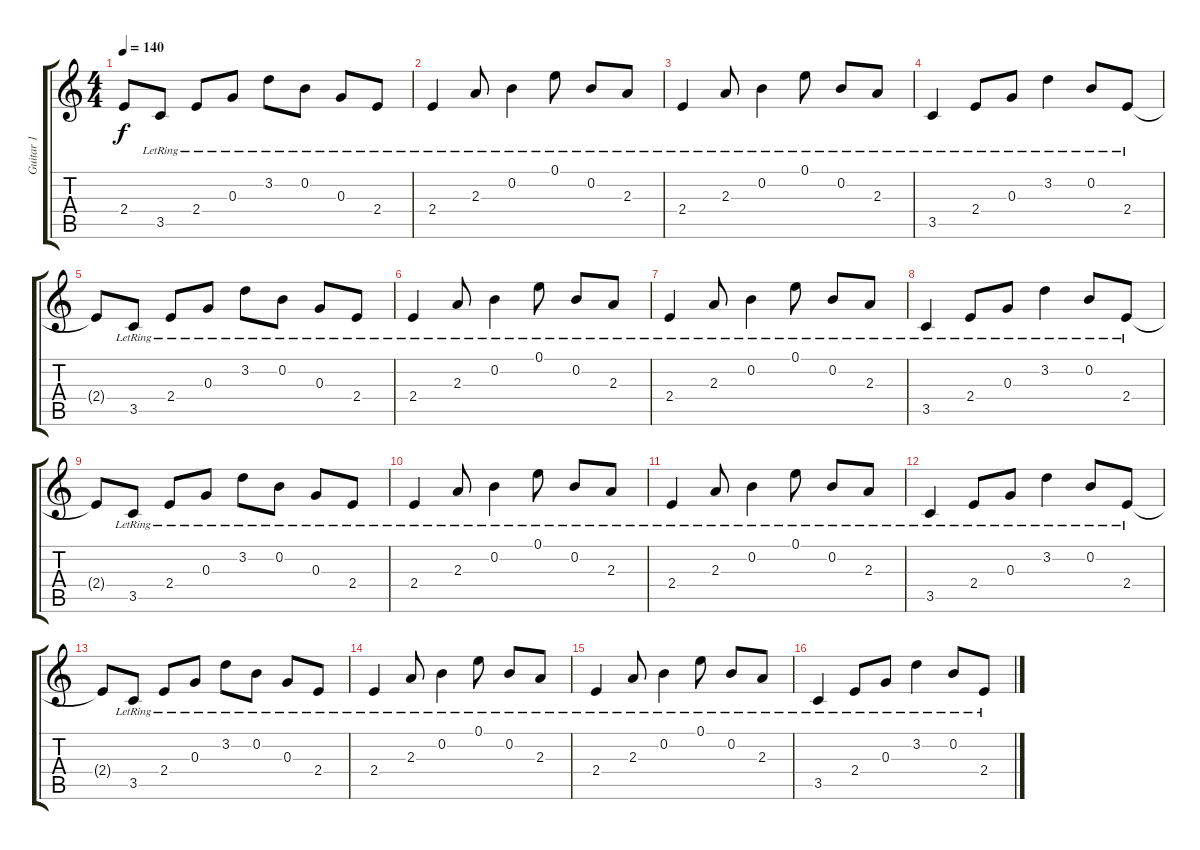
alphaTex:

\track ("Guitar 1" "Guitar 1") {instrument acousticguitarsteel}
\staff {score tabs}
\tuning (E4 B3 G3 D3 A2 E2) {hide}
\ts (4 4)
\tempo 140
\clef g2
\ks c
2.4{t}.8{dy f} 3.5{lr}.8 2.4{lr}.8 0.3{lr}.8 3.2{lr}.8 0.2{lr}.8 0.3{lr}.8 2.4{lr}.8 |
2.4{lr}.4 2.3{lr}.8 0.2{lr}.4 0.1{lr}.8 0.2{lr}.8 2.3{lr}.8 |
2.4{lr}.4 2.3{lr}.8 0.2{lr}.4 0.1{lr}.8 0.2{lr}.8 2.3{lr}.8 |
3.5{lr}.4 2.4{lr}.8 0.3{lr}.8 3.2{lr}.4 0.2{lr}.8 2.4{lr}.8 |
2.4{t}.8 3.5{lr}.8 2.4{lr}.8 0.3{lr}.8 3.2{lr}.8 0.2{lr}.8 0.3{lr}.8 2.4{lr}.8 |
2.4{lr}.4 2.3{lr}.8 0.2{lr}.4 0.1{lr}.8 0.2{lr}.8 2.3{lr}.8 |
2.4{lr}.4 2.3{lr}.8 0.2{lr}.4 0.1{lr}.8 0.2{lr}.8 2.3{lr}.8 |
3.5{lr}.4 2.4{lr}.8 0.3{lr}.8 3.2{lr}.4 0.2{lr}.8 2.4{lr}.8 |
2.4{t}.8 3.5{lr}.8 2.4{lr}.8 0.3{lr}.8 3.2{lr}.8 0.2{lr}.8 0.3{lr}.8 2.4{lr}.8 |
2.4{lr}.4 2.3{lr}.8 0.2{lr}.4 0.1{lr}.8 0.2{lr}.8 2.3{lr}.8 |
2.4{lr}.4 2.3{lr}.8 0.2{lr}.4 0.1{lr}.8 0.2{lr}.8 2.3{lr}.8 |
3.5{lr}.4 2.4{lr}.8 0.3{lr}.8 3.2{lr}.4 0.2{lr}.8 2.4{lr}.8 |
2.4{t}.8 3.5{lr}.8 2.4{lr}.8 0.3{lr}.8 3.2{lr}.8 0.2{lr}.8 0.3{lr}.8 2.4{lr}.8 |
2.4{lr}.4 2.3{lr}.8 0.2{lr}.4 0.1{lr}.8 0.2{lr}.8 2.3{lr}.8 |
2.4{lr}.4 2.3{lr}.8 0.2{lr}.4 0.1{lr}.8 0.2{lr}.8 2.3{lr}.8 |
3.5{lr}.4 2.4{lr}.8 0.3{lr}.8 3.2{lr}.4 0.2{lr}.8 2.4{lr}.8
